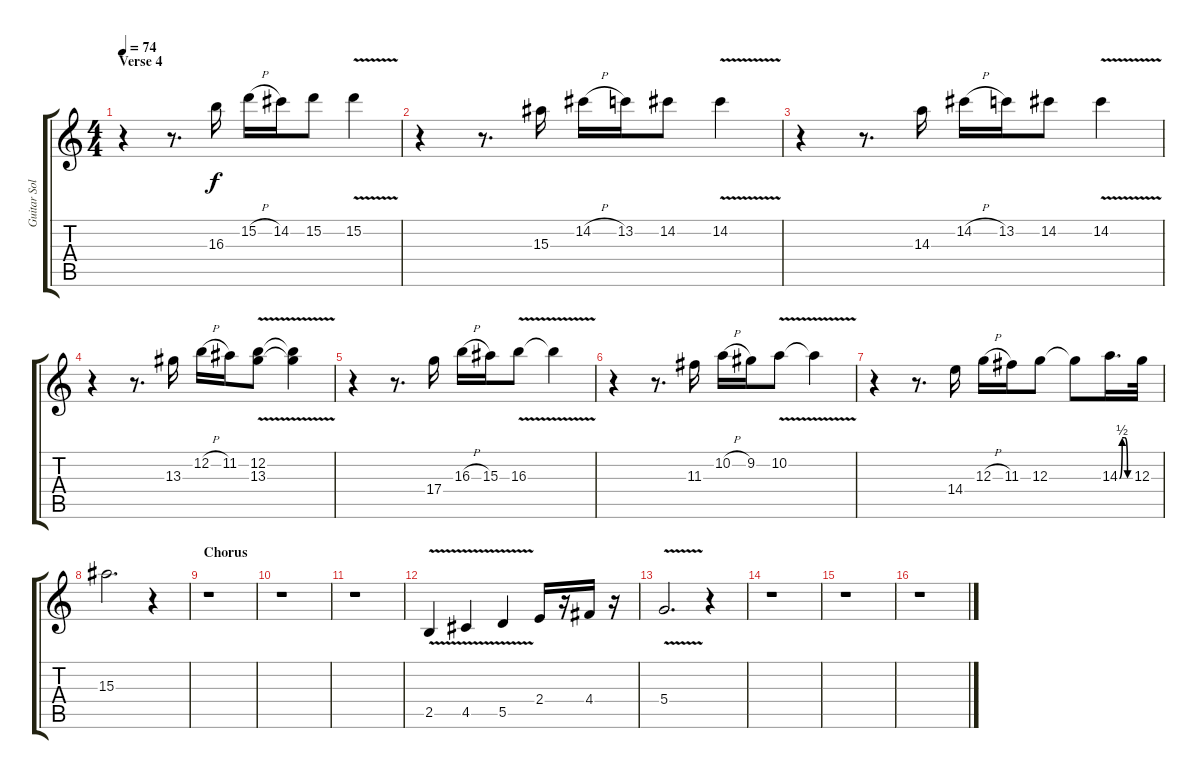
\track ("Guitar Solo 2 (Walsh-8)" "Guitar Sol") {instrument distortionguitar}
\staff {score tabs}
\tuning (E4 B3 G3 D3 A2 E2) {hide}
\ts (4 4)
\section ("" "Verse 4")
\tempo 74
\clef g2
\ks c
r.4{dy f} r.8{d} 16.3.16 15.2{h}.16 14.2.16 15.2.8 15.2{v}.4 |
r.4 r.8{d} 15.3.16 14.2{h}.16 13.2.16 14.2.8 14.2{v}.4 |
r.4 r.8{d} 14.3.16 14.2{h}.16 13.2.16 14.2.8 14.2{v}.4 |
r.4 r.8{d} 13.3.16 12.2{h}.16 11.2.16 (12.2{v} 13.3{v}).8 (12.2{t} 13.3{t}).4 |
r.4 r.8{d} 17.4.16 16.3{h}.16 15.3.16 16.3{v}.8 16.3{t}.4 |
r.4 r.8{d} 11.3.16 10.2{h}.16 9.2.16 10.2{v}.8 10.2{t}.4 |
r.4 r.8{d} 14.4.16 12.3{h}.16 11.3.16 12.3.8 12.3{t}.8 14.3{be (custom 0 0 15 2 30 2 45 0 60 0)}.16{d} 12.3.32 |
15.3.2{d} r.4 |
\section ("" "Chorus")
r.1 |
r.1 |
r.1 |
2.5{v}.4 4.5{v}.4 5.5{v}.4 2.4.16 r.16 4.4.16 r.16 |
5.4{v}.2{d} r.4 |
r.1 |
r.1 |
r.1
